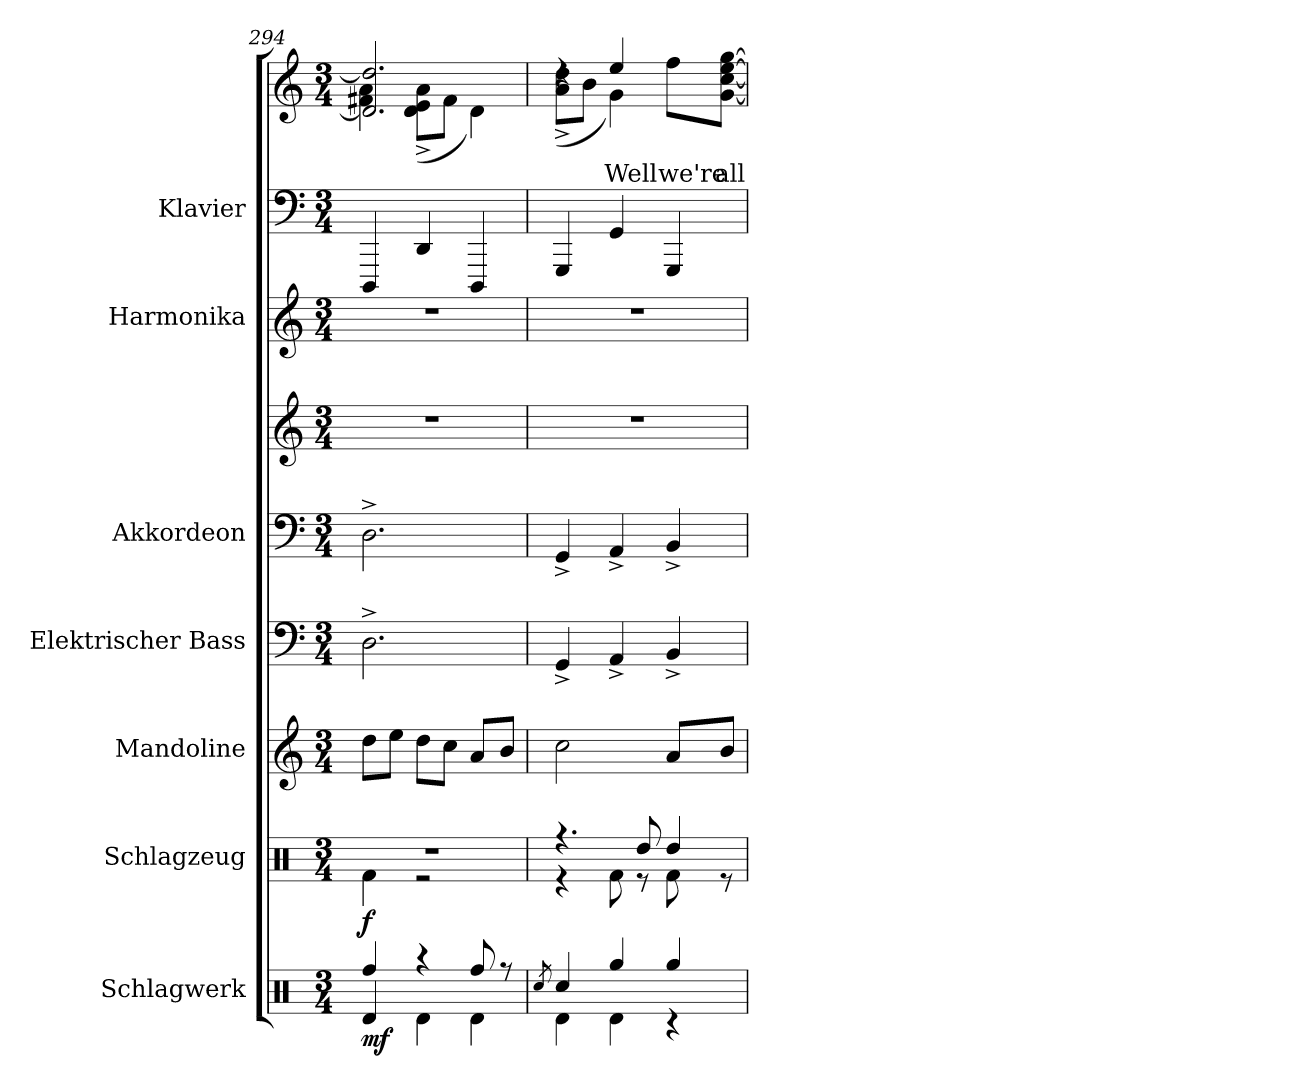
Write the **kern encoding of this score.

**kern	**dynam	**kern	**dynam	**kern	**kern	**kern	**kern	**kern	**kern	**kern	**text
*part7	*part7	*part6	*part6	*part5	*part4	*part3	*part3	*part2	*part1	*part1	*part1
*staff9	*staff9	*staff8	*staff8	*staff7	*staff6	*staff5	*staff4	*staff3	*staff2	*staff1	*staff1
*I"Schlagwerk	*	*I"Schlagzeug	*	*I"Mandoline	*I"Elektrischer Bass	*I"Akkordeon	*	*I"Harmonika	*I"Klavier	*	*
*I'Schlw.	*	*I'Schlgz.	*	*I'Mand.	*I'E-B.	*I'Akk.	*	*	*I'Klav.	*	*
*clefX	*	*clefX	*	*clefG2	*clefF4	*clefF4	*clefG2	*clefG2	*clefF4	*clefG2	*
*	*	*	*	*	*ITrd7c12	*	*	*	*	*	*
*k[]	*	*k[]	*	*k[]	*k[]	*k[]	*k[]	*k[]	*k[]	*k[]	*
*M3/4	*	*M3/4	*	*M3/4	*M3/4	*M3/4	*M3/4	*M3/4	*M3/4	*M3/4	*
=294	=294	=294	=294	=294	=294	=294	=294	=294	=294	=294	=294
*^	*	*^	*	*	*	*	*	*	*	*^	*
!	!	!LO:DY:b	!	!	!LO:DY:b	!	!	!	!	!	!	!	!	!
4Rff/	4Rd/	mf	2.r	4Rf\	f	8dd\L	2.DD^\	2.D^\	2.r	2.r	4DDD/	2.d/] 2.dd/]	4f#X\ 4a\	.
.	.	.	.	.	.	8ee\J	.	.	.	.	.	.	.	.
4r	4Rd\	.	.	2r	.	8dd\L	.	.	.	.	4DD/	.	(8d\^ 8e\^ 8a\^L	.
.	.	.	.	.	.	8cc\J	.	.	.	.	.	.	8f#\J	.
8Rff/	4Rd\	.	.	.	.	8a/L	.	.	.	.	4DDD/	.	4d\)	.
8r	.	.	.	.	.	8b/J	.	.	.	.	.	.	.	.
=295	=295	=295	=295	=295	=295	=295	=295	=295	=295	=295	=295	=295	=295	=295
8qRcc/	.	.	.	.	.	.	.	.	.	.	.	.	.	.
4Rcc/	4Rd\	.	4.r	4r	.	2cc\	4GGG^/	4GG^/	2.r	2.r	4GGG/	4rdd	(8a\^ 8dd\^L	.
.	.	.	.	.	.	.	.	.	.	.	.	.	8b\J	.
!	!	!	!	!	!	!	!	!	!	!	!	!	!	!LO:LY:b
4Rgg/	4Rd\	.	.	8Rf\	.	.	4AAA^/	4AA^/	.	.	4GG/	4ee/	4g\)	Well
.	.	.	8Rdd/	8r	.	.	.	.	.	.	.	.	.	.
!	!	!	!	!	!	!	!	!	!	!	!	!	!	!LO:LY:b
4Rgg/	4r	.	4Rdd/	8Rf\	.	8a/L	4BBB^/	4BB^/	.	.	4GGG/	8ff\L	4ryy	we're
!	!	!	!	!	!	!	!	!	!	!	!	!	!	!LO:LY:b
.	.	.	.	8r	.	8b/J	.	.	.	.	.	[8g\ [8cc\ [8ee\ [8gg\J	.	all
*v	*v	*	*	*	*	*	*	*	*	*	*	*v	*v	*
*	*	*v	*v	*	*	*	*	*	*	*	*	*
=	=	=	=	=	=	=	=	=	=	=	=
*-	*-	*-	*-	*-	*-	*-	*-	*-	*-	*-	*-
